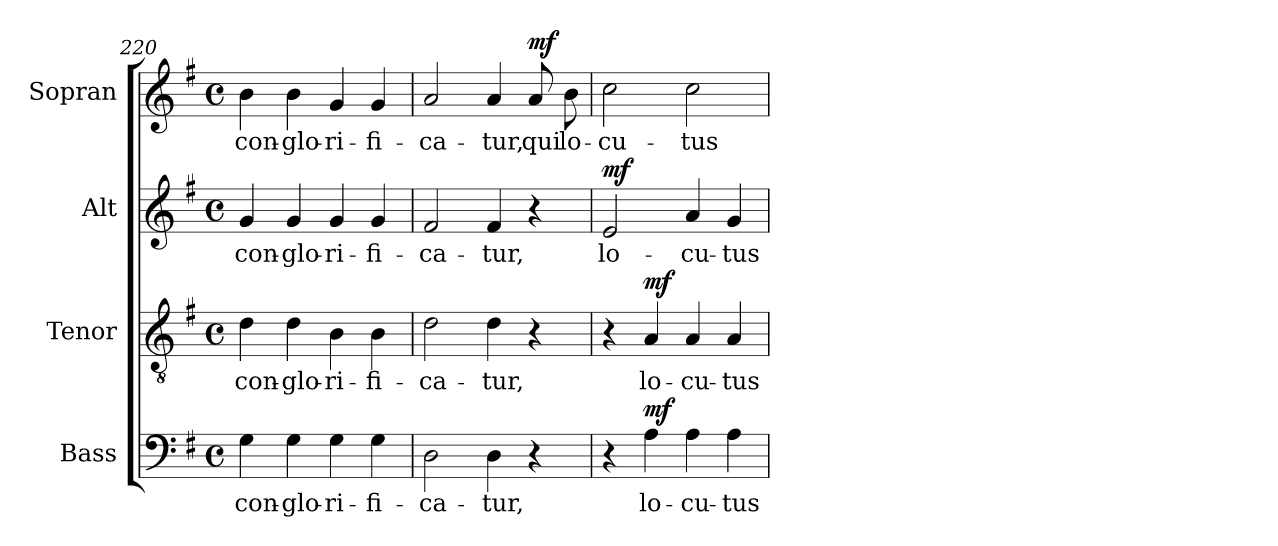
**kern	**text	**dynam	**kern	**text	**dynam	**kern	**text	**dynam	**kern	**text	**dynam
*part4	*part4	*part4	*part3	*part3	*part3	*part2	*part2	*part2	*part1	*part1	*part1
*staff4	*staff4	*staff4	*staff3	*staff3	*staff3	*staff2	*staff2	*staff2	*staff1	*staff1	*staff1
*I"Bass	*	*	*I"Tenor	*	*	*I"Alt	*	*	*I"Sopran	*	*
*I'B.	*	*	*I'T.	*	*	*I'A.	*	*	*I'S.	*	*
*clefF4	*	*	*clefGv2	*	*	*clefG2	*	*	*clefG2	*	*
*k[f#]	*	*	*k[f#]	*	*	*k[f#]	*	*	*k[f#]	*	*
*G:	*	*	*G:	*	*	*G:	*	*	*G:	*	*
*M4/4	*	*	*M4/4	*	*	*M4/4	*	*	*M4/4	*	*
*met(c)	*	*	*met(c)	*	*	*met(c)	*	*	*met(c)	*	*
=220	=220	=220	=220	=220	=220	=220	=220	=220	=220	=220	=220
!	!LO:LY:b	!	!	!LO:LY:b	!	!	!LO:LY:b	!	!	!LO:LY:b	!
4G\	con-	.	4d\	con-	.	4g/	con-	.	4b\	con-	.
!	!LO:LY:b	!	!	!LO:LY:b	!	!	!LO:LY:b	!	!	!LO:LY:b	!
4G\	-glo-	.	4d\	-glo-	.	4g/	-glo-	.	4b\	-glo-	.
!	!LO:LY:b	!	!	!LO:LY:b	!	!	!LO:LY:b	!	!	!LO:LY:b	!
4G\	-ri-	.	4B\	-ri-	.	4g/	-ri-	.	4g/	-ri-	.
!	!LO:LY:b	!	!	!LO:LY:b	!	!	!LO:LY:b	!	!	!LO:LY:b	!
4G\	-fi-	.	4B\	-fi-	.	4g/	-fi-	.	4g/	-fi-	.
=221	=221	=221	=221	=221	=221	=221	=221	=221	=221	=221	=221
!	!LO:LY:b	!	!	!LO:LY:b	!	!	!LO:LY:b	!	!	!LO:LY:b	!
2D\	-ca-	.	2d\	-ca-	.	2f#/	-ca-	.	2a/	-ca-	.
!	!LO:LY:b	!	!	!LO:LY:b	!	!	!LO:LY:b	!	!	!LO:LY:b	!
4D\	-tur,	.	4d\	-tur,	.	4f#/	-tur,	.	4a/	-tur,	.
!	!	!	!	!	!	!	!	!	!	!LO:LY:b	!LO:DY:a
4r	.	.	4r	.	.	4r	.	.	8a/	qui	mf
!	!	!	!	!	!	!	!	!	!	!LO:LY:b	!
.	.	.	.	.	.	.	.	.	8b\	lo-	.
!!LO:PB:g=z
=222	=222	=222	=222	=222	=222	=222	=222	=222	=222	=222	=222
!	!	!	!	!	!	!	!LO:LY:b	!LO:DY:a	!	!LO:LY:b	!
4r	.	.	4r	.	.	2e/	lo-	mf	2cc\	-cu-	.
!	!LO:LY:b	!LO:DY:a	!	!LO:LY:b	!LO:DY:a	!	!	!	!	!	!
4A\	lo-	mf	4A/	lo-	mf	.	.	.	.	.	.
!	!LO:LY:b	!	!	!LO:LY:b	!	!	!LO:LY:b	!	!	!LO:LY:b	!
4A\	-cu-	.	4A/	-cu-	.	4a/	-cu-	.	2cc\	-tus	.
!	!LO:LY:b	!	!	!LO:LY:b	!	!	!LO:LY:b	!	!	!	!
4A\	-tus	.	4A/	-tus	.	4g/	-tus	.	.	.	.
=	=	=	=	=	=	=	=	=	=	=	=
*-	*-	*-	*-	*-	*-	*-	*-	*-	*-	*-	*-
